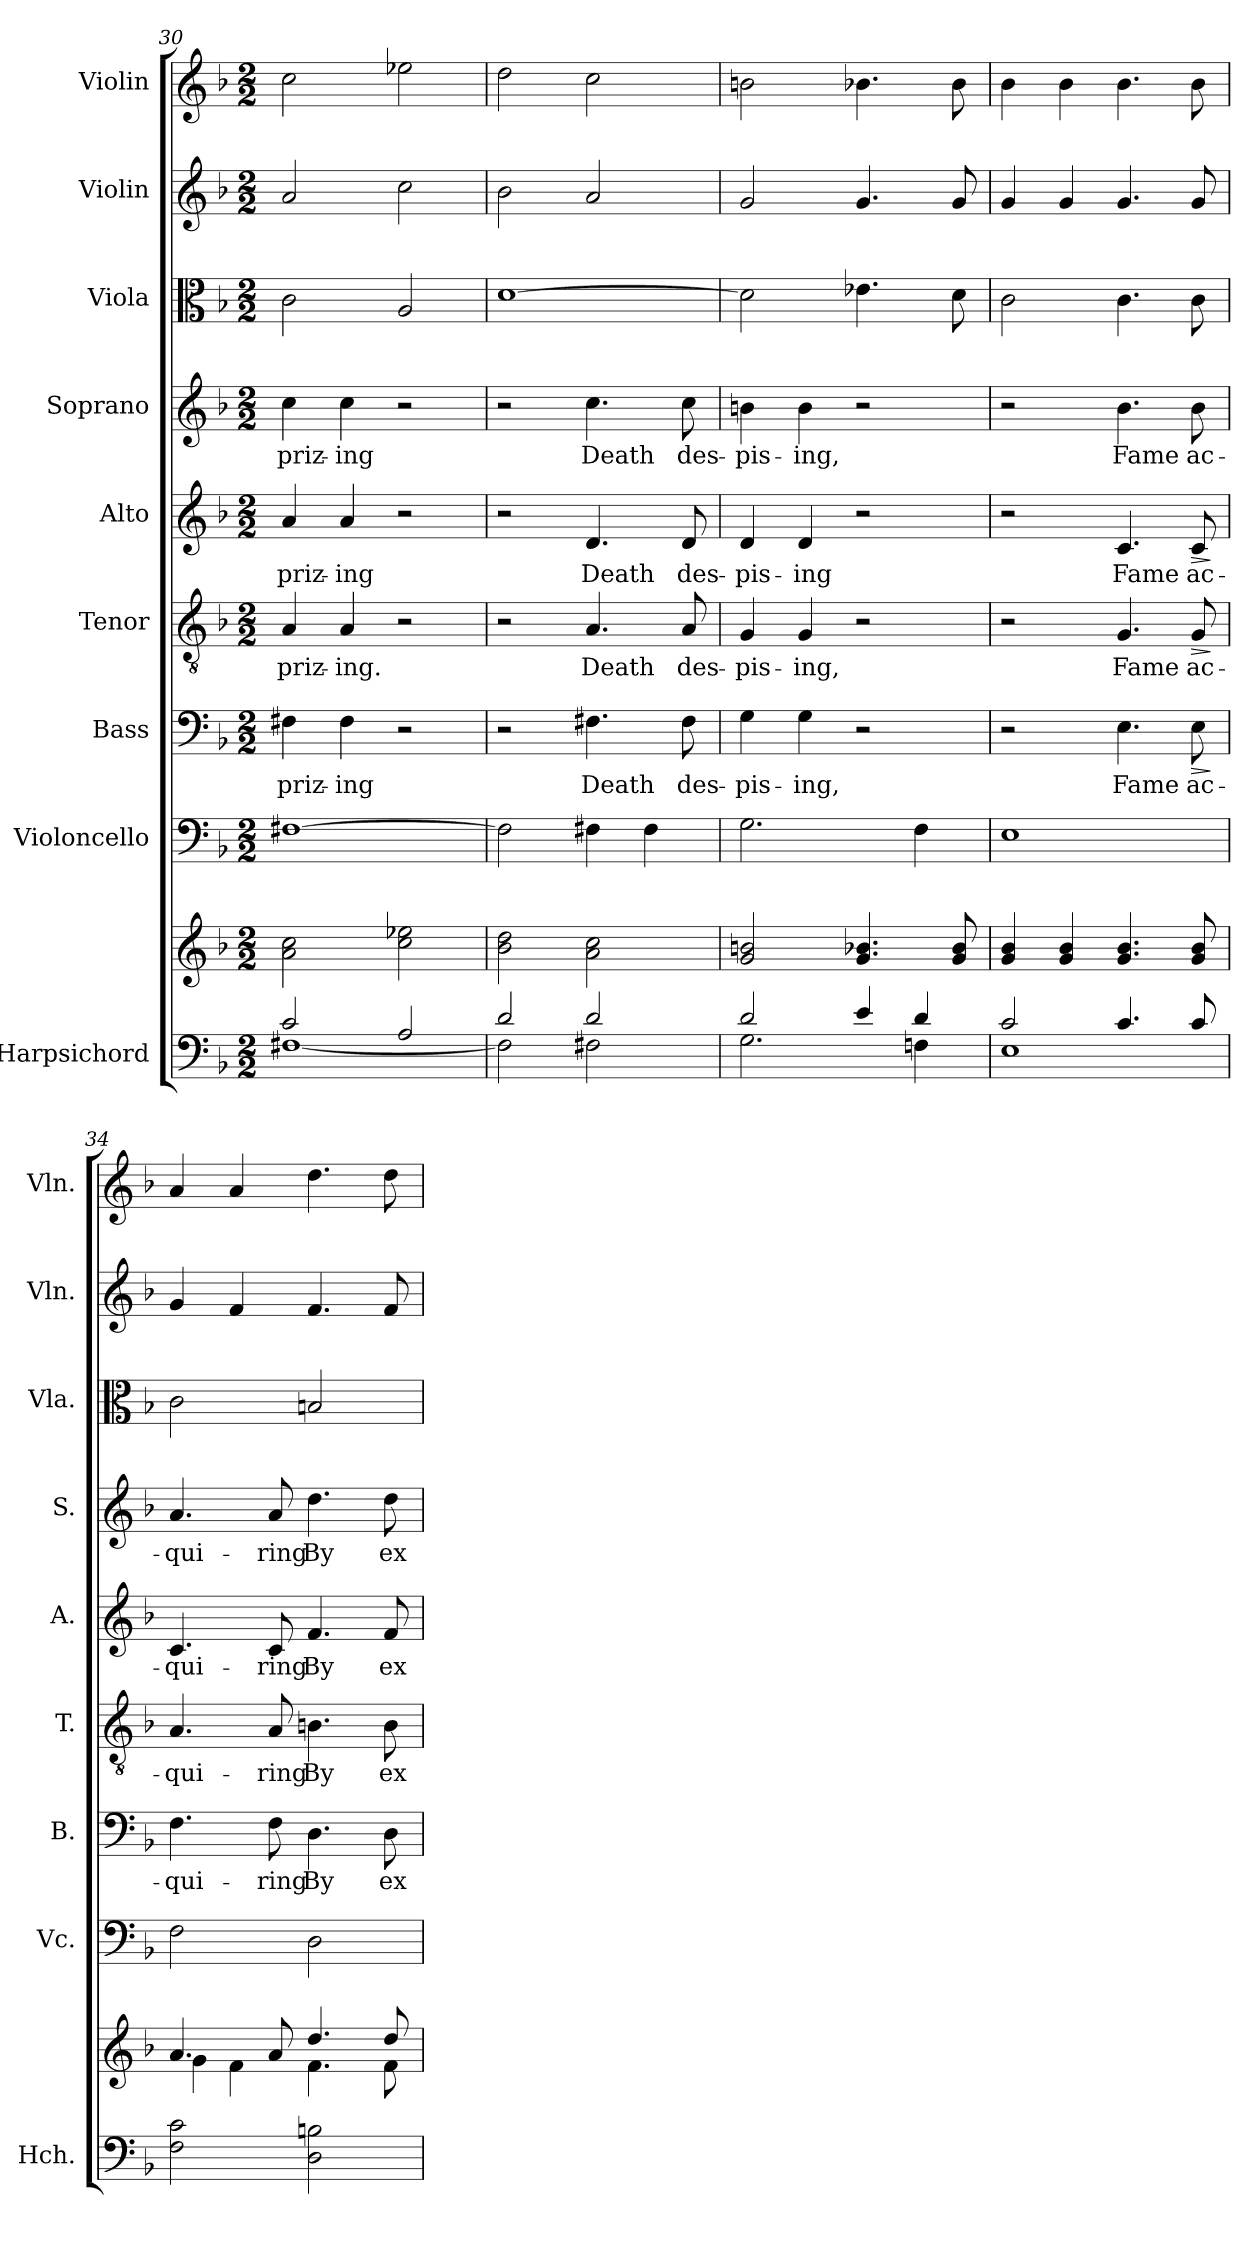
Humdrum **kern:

**kern	**kern	**kern	**kern	**text	**dynam	**kern	**text	**dynam	**kern	**text	**dynam	**kern	**text	**kern	**kern	**kern
*part9	*part9	*part8	*part7	*part7	*part7	*part6	*part6	*part6	*part5	*part5	*part5	*part4	*part4	*part3	*part2	*part1
*staff10	*staff9	*staff8	*staff7	*staff7	*staff7	*staff6	*staff6	*staff6	*staff5	*staff5	*staff5	*staff4	*staff4	*staff3	*staff2	*staff1
*I"Harpsichord	*	*I"Violoncello	*I"Bass	*	*	*I"Tenor	*	*	*I"Alto	*	*	*I"Soprano	*	*I"Viola	*I"Violin	*I"Violin
*I'Hch.	*	*I'Vc.	*I'B.	*	*	*I'T.	*	*	*I'A.	*	*	*I'S.	*	*I'Vla.	*I'Vln.	*I'Vln.
*clefF4	*clefG2	*clefF4	*clefF4	*	*	*clefGv2	*	*	*clefG2	*	*	*clefG2	*	*clefC3	*clefG2	*clefG2
*k[b-]	*k[b-]	*k[b-]	*k[b-]	*	*	*k[b-]	*	*	*k[b-]	*	*	*k[b-]	*	*k[b-]	*k[b-]	*k[b-]
*M2/2	*M2/2	*M2/2	*M2/2	*	*	*M2/2	*	*	*M2/2	*	*	*M2/2	*	*M2/2	*M2/2	*M2/2
=30	=30	=30	=30	=30	=30	=30	=30	=30	=30	=30	=30	=30	=30	=30	=30	=30
*^	*	*	*	*	*	*	*	*	*	*	*	*	*	*	*	*
!	!	!	!	!	!LO:LY:b	!	!	!LO:LY:b	!	!	!LO:LY:b	!	!	!LO:LY:b	!	!	!
2c/	[1F#X	2a\ 2cc\	[1F#X	4F#X\	priz-	.	4A/	priz-	.	4a/	priz-	.	4cc\	priz-	2c\	2a/	2cc\
!	!	!	!	!	!LO:LY:b	!	!	!LO:LY:b	!	!	!LO:LY:b	!	!	!LO:LY:b	!	!	!
.	.	.	.	4F#\	-ing	.	4A/	-ing.	.	4a/	-ing	.	4cc\	-ing	.	.	.
2A/	.	2cc\ 2ee-X\	.	2r	.	.	2r	.	.	2r	.	.	2r	.	2A/	2cc\	2ee-X\
=31	=31	=31	=31	=31	=31	=31	=31	=31	=31	=31	=31	=31	=31	=31	=31	=31	=31
2d/	2F#\]	2b-\ 2dd\	2F#\]	2r	.	.	2r	.	.	2r	.	.	2r	.	[1d	2b-\	2dd\
!	!	!	!	!	!LO:LY:b	!	!	!LO:LY:b	!	!	!LO:LY:b	!	!	!LO:LY:b	!	!	!
2d/	2F#X\	2a\ 2cc\	4F#X\	4.F#X\	Death	.	4.A/	Death	.	4.d/	Death	.	4.cc\	Death	.	2a/	2cc\
.	.	.	4F#\	.	.	.	.	.	.	.	.	.	.	.	.	.	.
!	!	!	!	!	!LO:LY:b	!	!	!LO:LY:b	!	!	!LO:LY:b	!	!	!LO:LY:b	!	!	!
.	.	.	.	8F#\	des-	.	8A/	des-	.	8d/	des-	.	8cc\	des-	.	.	.
=32	=32	=32	=32	=32	=32	=32	=32	=32	=32	=32	=32	=32	=32	=32	=32	=32	=32
!	!	!	!	!	!LO:LY:b	!	!	!LO:LY:b	!	!	!LO:LY:b	!	!	!LO:LY:b	!	!	!
2d/	2.G\	2g/ 2bn/	2.G\	4G\	-pis-	.	4G/	-pis-	.	4d/	-pis-	.	4bn\	-pis-	2d\]	2g/	2bn\
!	!	!	!	!	!LO:LY:b	!	!	!LO:LY:b	!	!	!LO:LY:b	!	!	!LO:LY:b	!	!	!
.	.	.	.	4G\	-ing,	.	4G/	-ing,	.	4d/	-ing	.	4b\	-ing,	.	.	.
4e/	.	4.g/ 4.b-X/	.	2r	.	.	2r	.	.	2r	.	.	2r	.	4.e-X\	4.g/	4.b-X\
4d/	4Fn\	.	4F\	.	.	.	.	.	.	.	.	.	.	.	.	.	.
.	.	8g/ 8b-/	.	.	.	.	.	.	.	.	.	.	.	.	8d\	8g/	8b-\
=33	=33	=33	=33	=33	=33	=33	=33	=33	=33	=33	=33	=33	=33	=33	=33	=33	=33
2c/	1E	4g/ 4b-/	1E	2r	.	.	2r	.	.	2r	.	.	2r	.	2c\	4g/	4b-\
.	.	4g/ 4b-/	.	.	.	.	.	.	.	.	.	.	.	.	.	4g/	4b-\
!	!	!	!	!	!LO:LY:b	!	!	!LO:LY:b	!	!	!LO:LY:b	!	!	!LO:LY:b	!	!	!
4.c/	.	4.g/ 4.b-/	.	4.E\	Fame	.	4.G/	Fame	.	4.c/	Fame	.	4.b-\	Fame	4.c\	4.g/	4.b-\
!	!	!	!	!	!LO:LY:b	!LO:HP:b	!	!LO:LY:b	!LO:HP:b	!	!LO:LY:b	!LO:HP:b	!	!LO:LY:b	!	!	!
8c/	.	8g/ 8b-/	.	8E\	ac-	>	8G/	ac-	>	8c/	ac-	>	8b-\	ac-	8c\	8g/	8b-\
*v	*v	*	*	*	*	*	*	*	*	*	*	*	*	*	*	*	*
.	.	.	.	.	]	.	.	]	.	.	]	.	.	.	.	.
=34	=34	=34	=34	=34	=34	=34	=34	=34	=34	=34	=34	=34	=34	=34	=34	=34
*	*^	*	*	*	*	*	*	*	*	*	*	*	*	*	*	*
!	!	!	!	!	!LO:LY:b	!	!	!LO:LY:b	!	!	!LO:LY:b	!	!	!LO:LY:b	!	!	!
2F\ 2c\	4.a/	4g\	2F\	4.F\	-qui-	.	4.A/	-qui-	.	4.c/	-qui-	.	4.a/	-qui-	2c\	4g/	4a/
.	.	4f\	.	.	.	.	.	.	.	.	.	.	.	.	.	4f/	4a/
!	!	!	!	!	!LO:LY:b	!	!	!LO:LY:b	!	!	!LO:LY:b	!	!	!LO:LY:b	!	!	!
.	8a/	.	.	8F\	-ring	.	8A/	-ring	.	8c/	-ring	.	8a/	-ring	.	.	.
!	!	!	!	!	!LO:LY:b	!	!	!LO:LY:b	!	!	!LO:LY:b	!	!	!LO:LY:b	!	!	!
2D\ 2Bn\	4.dd/	4.f\	2D\	4.D\	By	.	4.Bn\	By	.	4.f/	By	.	4.dd\	By	2Bn/	4.f/	4.dd\
!	!	!	!	!	!LO:LY:b	!	!	!LO:LY:b	!	!	!LO:LY:b	!	!	!LO:LY:b	!	!	!
.	8dd/	8f\	.	8D\	ex-	.	8B\	ex-	.	8f/	ex-	.	8dd\	ex-	.	8f/	8dd\
*	*v	*v	*	*	*	*	*	*	*	*	*	*	*	*	*	*	*
=	=	=	=	=	=	=	=	=	=	=	=	=	=	=	=	=
*-	*-	*-	*-	*-	*-	*-	*-	*-	*-	*-	*-	*-	*-	*-	*-	*-
